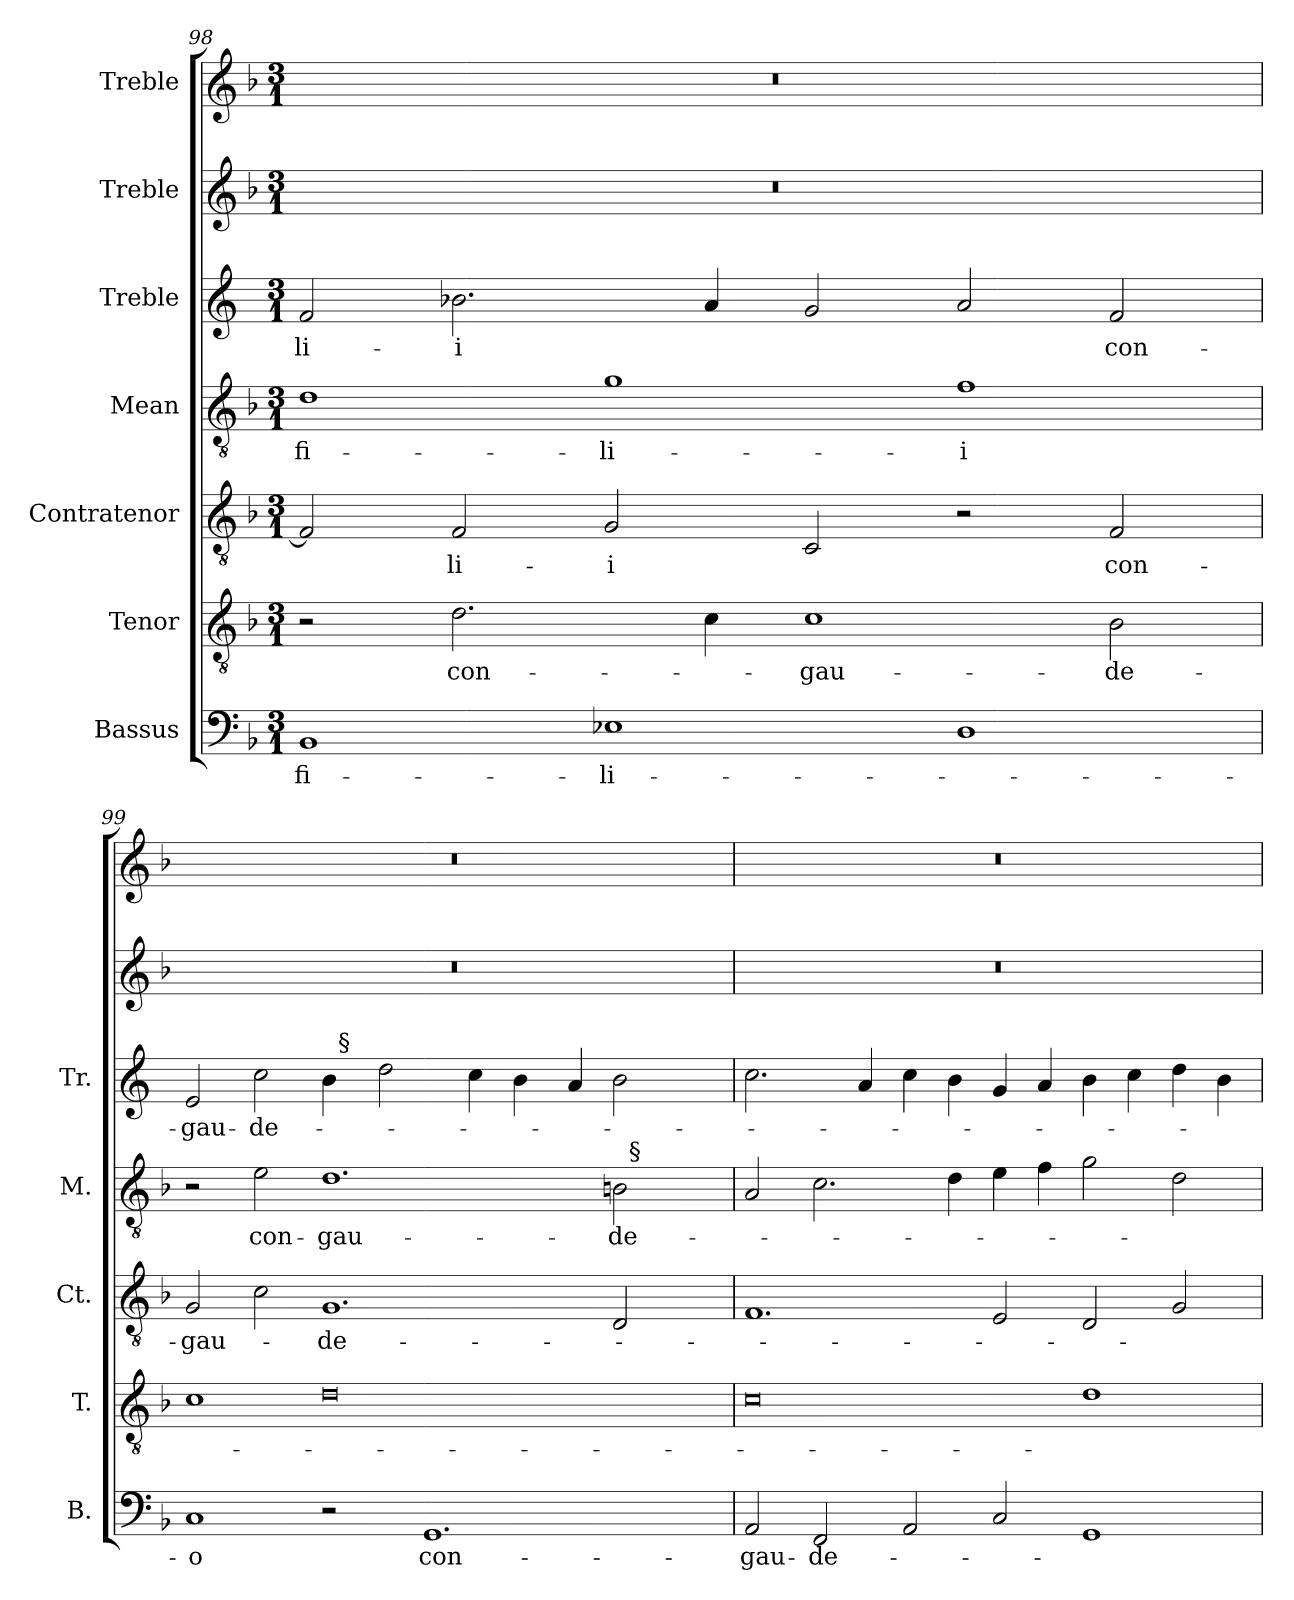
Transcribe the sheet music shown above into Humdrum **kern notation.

**kern	**text	**kern	**text	**kern	**text	**kern	**text	**kern	**text	**kern	**kern
*part7	*part7	*part6	*part6	*part5	*part5	*part4	*part4	*part3	*part3	*part2	*part1
*staff7	*staff7	*staff6	*staff6	*staff5	*staff5	*staff4	*staff4	*staff3	*staff3	*staff2	*staff1
*I"Bassus	*	*I"Tenor	*	*I"Contratenor	*	*I"Mean	*	*I"Treble	*	*I"Treble	*I"Treble
*I'B.	*	*I'T.	*	*I'Ct.	*	*I'M.	*	*I'Tr.	*	*	*
*clefF4	*	*clefGv2	*	*clefGv2	*	*clefGv2	*	*clefG2	*	*clefG2	*clefG2
*	*	*ITrd7c12	*	*ITrd7c12	*	*ITrd7c12	*	*	*	*	*
*k[b-]	*	*k[b-]	*	*k[b-]	*	*k[b-]	*	*k[]	*	*k[b-]	*k[b-]
*F:	*	*F:	*	*F:	*	*F:	*	*	*	*F:	*F:
*M3/1	*	*M3/1	*	*M3/1	*	*M3/1	*	*M3/1	*	*M3/1	*M3/1
=98	=98	=98	=98	=98	=98	=98	=98	=98	=98	=98	=98
!	!LO:LY:b:color=#000000	!	!	!	!	!	!	!	!	!	!
!	!	!	!	!	!	!	!LO:LY:b:color=#000000	!	!	!	!
!	!	!	!	!	!	!	!	!	!LO:LY:b:color=#000000	!LO:N:vis=1	!LO:N:vis=1
1BB-i	fi-	2r	.	2FFi/]	.	1Di	fi-	2fi/	-li-	0.r	0.r
!	!	!	!LO:LY:b:color=#000000	!	!	!	!	!	!	!	!
!	!	!	!	!	!LO:LY:b:color=#000000	!	!	!	!	!	!
!	!	!	!	!	!	!	!	!	!LO:LY:b:color=#000000	!	!
.	.	2.Di\	con-	2FFi/	-li-	.	.	2.b-Xi\	-i	.	.
!	!LO:LY:b:color=#000000	!	!	!	!	!	!	!	!	!	!
!	!	!	!	!	!LO:LY:b:color=#000000	!	!	!	!	!	!
!	!	!	!	!	!	!	!LO:LY:b:color=#000000	!	!	!	!
1E-Xi	-li-	.	.	2GGi/	-i	1Gi	-li-	.	.	.	.
.	.	4Ci\	.	.	.	.	.	4ai/	.	.	.
!	!	!	!LO:LY:b:color=#000000	!	!	!	!	!	!	!	!
.	.	1Ci	-gau-	2CCi/	.	.	.	2gi/	.	.	.
!	!	!	!	!	!	!	!LO:LY:b:color=#000000	!	!	!	!
1Di	.	.	.	2r	.	1Fi	-i	2ai/	.	.	.
!	!	!	!LO:LY:b:color=#000000	!	!	!	!	!	!	!	!
!	!	!	!	!	!LO:LY:b:color=#000000	!	!	!	!	!	!
!	!	!	!	!	!	!	!	!	!LO:LY:b:color=#000000	!	!
.	.	2BB-i\	-de-	2FFi/	con-	.	.	2fi/	con-	.	.
=99`	=99`	=99`	=99`	=99`	=99`	=99`	=99`	=99`	=99`	=99`	=99`
!	!LO:LY:b:color=#000000	!	!	!	!	!	!	!	!	!	!
!	!	!	!	!	!LO:LY:b:color=#000000	!	!	!	!	!	!
!	!	!	!	!	!	!	!	!	!LO:LY:b:color=#000000	!LO:N:vis=1	!LO:N:vis=1
*	*	*	*	*	*	*^	*	*^	*	*	*
1Ci	-o	1Ci	.	2GGi/	-gau-	2r	1ryy	.	2ei/	1ryy	-gau-	0.r	0.r
!	!	!	!	!	!	!	!	!LO:LY:b:color=#000000	!	!	!	!	!
!	!	!	!	!	!	!	!	!	!	!	!LO:LY:b:color=#000000	!	!
.	.	.	.	2Ci\	.	2Ei\	.	con-	2cci\	.	-de-	.	.
!	!	!	!	!	!LO:LY:b:color=#000000	!	!	!	!	!	!	!	!
!	!	!	!	!	!	!	!	!LO:LY:b:color=#000000	!	!	!	!	!
2r	.	0Di	.	1.GGi	-de-	1.Di	1ryy	-gau-	4bi\	32ryy	.	.	.
.	.	.	.	.	.	.	.	.	.	256ryy	.	.	.
!	!	!	!	!	!	!	!	!	!	!LO:TX:a:t=§	!	!	!
.	.	.	.	.	.	.	.	.	.	1ryy	.	.	.
.	.	.	.	.	.	.	.	.	2ddi\	.	.	.	.
!	!LO:LY:b:color=#000000	!	!	!	!	!	!	!	!	!	!	!	!
1.GGi	con-	.	.	.	.	.	.	.	.	.	.	.	.
.	.	.	.	.	.	.	.	.	4cci\	.	.	.	.
.	.	.	.	.	.	.	2ryy	.	4bi\	.	.	.	.
.	.	.	.	.	.	.	.	.	.	2ryy	.	.	.
.	.	.	.	.	.	.	.	.	4ai/	.	.	.	.
!	!	!	!	!	!	!	!	!LO:LY:b:color=#000000	!	!	!	!	!
.	.	.	.	2DDi/	.	2BBi\	32ryy	-de-	2bi\	.	.	.	.
.	.	.	.	.	.	.	256ryy	.	.	.	.	.	.
!	!	!	!	!	!	!	!LO:TX:a:t=§	!	!	!	!	!	!
.	.	.	.	.	.	.	4ryy	.	.	4ryy	.	.	.
.	.	.	.	.	.	.	8ryy	.	.	8ryy	.	.	.
.	.	.	.	.	.	.	16ryy	.	.	16ryy	.	.	.
.	.	.	.	.	.	.	64..ryy	.	.	64..ryy	.	.	.
*	*	*	*	*	*	*v	*v	*	*	*	*	*	*
*	*	*	*	*	*	*	*	*v	*v	*	*	*
!!LO:LB:g=z
=100`	=100`	=100`	=100`	=100`	=100`	=100`	=100`	=100`	=100`	=100`	=100`
*	*	*	*	*	*	*^	*	*^	*	*	*
!	!LO:LY:b:color=#000000	!	!	!	!	!	!	!	!	!	!	!LO:N:vis=1	!LO:N:vis=1
*	*	*	*	*	*	*v	*v	*	*	*	*	*	*
*	*	*	*	*	*	*	*	*v	*v	*	*	*
2AAi/	-gau-	0Ci	.	1.FFi	.	2AAi/	.	2.cci\	.	0.r	0.r
!	!LO:LY:b:color=#000000	!	!	!	!	!	!	!	!	!	!
2FFi/	-de-	.	.	.	.	2.Ci\	.	.	.	.	.
.	.	.	.	.	.	.	.	4ai/	.	.	.
2AAi/	.	.	.	.	.	.	.	4cci\	.	.	.
.	.	.	.	.	.	4Di\	.	4bi\	.	.	.
2Ci/	.	.	.	2EEi/	.	4Ei\	.	4gi/	.	.	.
.	.	.	.	.	.	4Fi\	.	4ai/	.	.	.
1GGi	.	1Di	.	2DDi/	.	2Gi\	.	4bi\	.	.	.
.	.	.	.	.	.	.	.	4cci\	.	.	.
.	.	.	.	2GGi/	.	2Di\	.	4ddi\	.	.	.
.	.	.	.	.	.	.	.	4bi\	.	.	.
=`	=`	=`	=`	=`	=`	=`	=`	=`	=`	=`	=`
*-	*-	*-	*-	*-	*-	*-	*-	*-	*-	*-	*-
